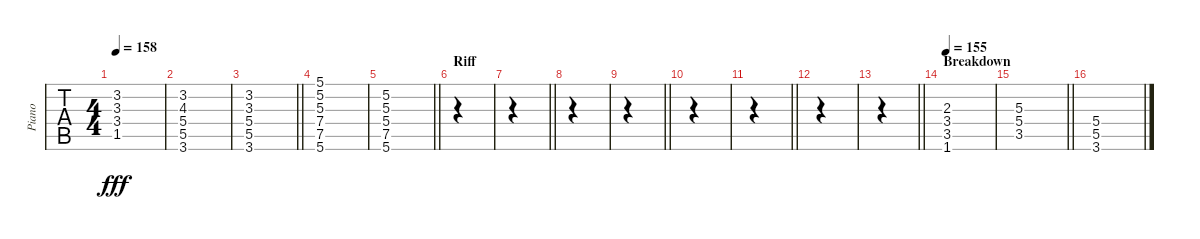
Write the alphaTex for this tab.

\track ("Piano" "Piano") {instrument electricgrandpiano}
\staff {tabs}
\tuning (E4 B3 G3 D3 A2 E2) {hide}
\ts (4 4)
\tempo 158
\clef g2
\ks c
(3.2 3.3 3.4 1.5).1{dy fff} |
(3.2 4.3 5.4 5.5 3.6).1 |
\barLineRight lightlight
(3.2 3.3 5.4 5.5 3.6).1 |
(5.1 5.2 5.3 7.4 7.5 5.6).1 |
\barLineRight lightlight
(5.2 5.3 5.4 7.5 5.6).1 |
\section ("" "Riff")
|
\barLineRight lightlight
|
|
\barLineRight lightlight
|
|
\barLineRight lightlight
|
|
\barLineRight lightlight
|
\section ("" "Breakdown")
\tempo 155
(2.3 3.4 3.5 1.6).1 |
\barLineRight lightlight
(5.3 5.4 3.5).1 |
(5.4 5.5 3.6).1
